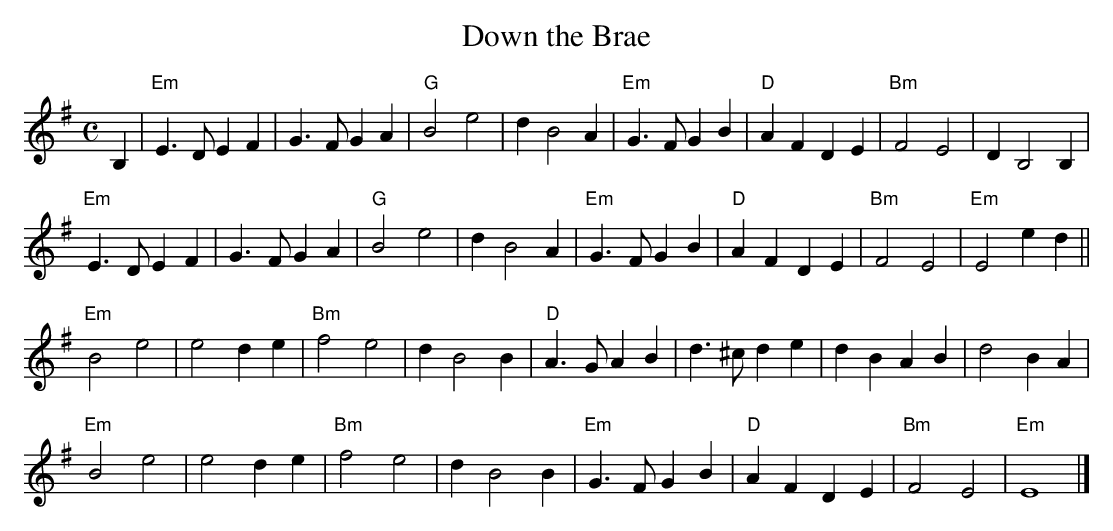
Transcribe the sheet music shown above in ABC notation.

X:1
T:Down the Brae
M:C
L:1/4
K:Em
B,|"Em"E>DEF|G>FGA|"G"B2e2|dB2A|"Em"G>FGB|"D"AFDE|"Bm"F2E2|DB,2B,|
"Em"E>DEF|G>FGA|"G"B2e2|dB2A|"Em"G>FGB|"D"AFDE|"Bm"F2E2|"Em"E2ed||
"Em"B2e2|e2de|"Bm"f2e2|dB2B|"D"A>GAB|d>^cde|dBAB|d2BA|
"Em"B2e2|e2de|"Bm"f2e2|dB2B|"Em"G>FGB|"D"AFDE|"Bm"F2E2|"Em"E4|]
